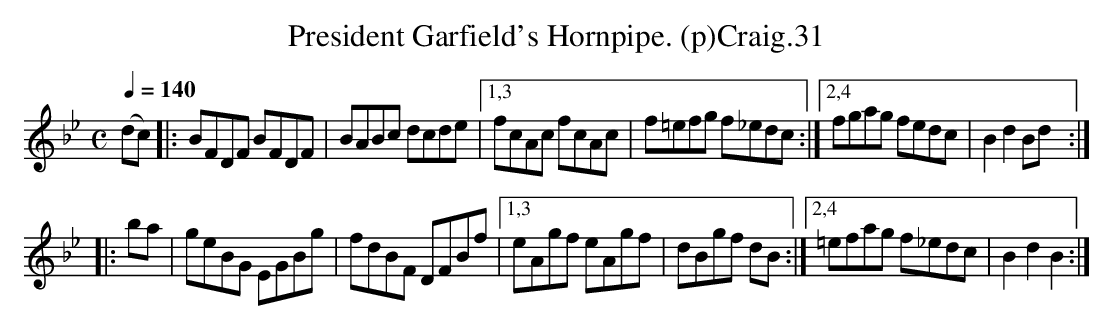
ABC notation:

X:1
T:President Garfield's Hornpipe. (p)Craig.31
M:C
L:1/8
Q:1/4=140
K:Bb
(dc)|:BFDF BFDF|BABc dcde|1,3fcAc fcAc|f=efg f_edc:|2,4 fgag fedc|B2d2Bd:|
|:ba|geBG EGBg|fdBF DFBf|1,3 eAgf eAgf|dBgf dB:|2,4 =efag f_edc|B2d2B2:|
